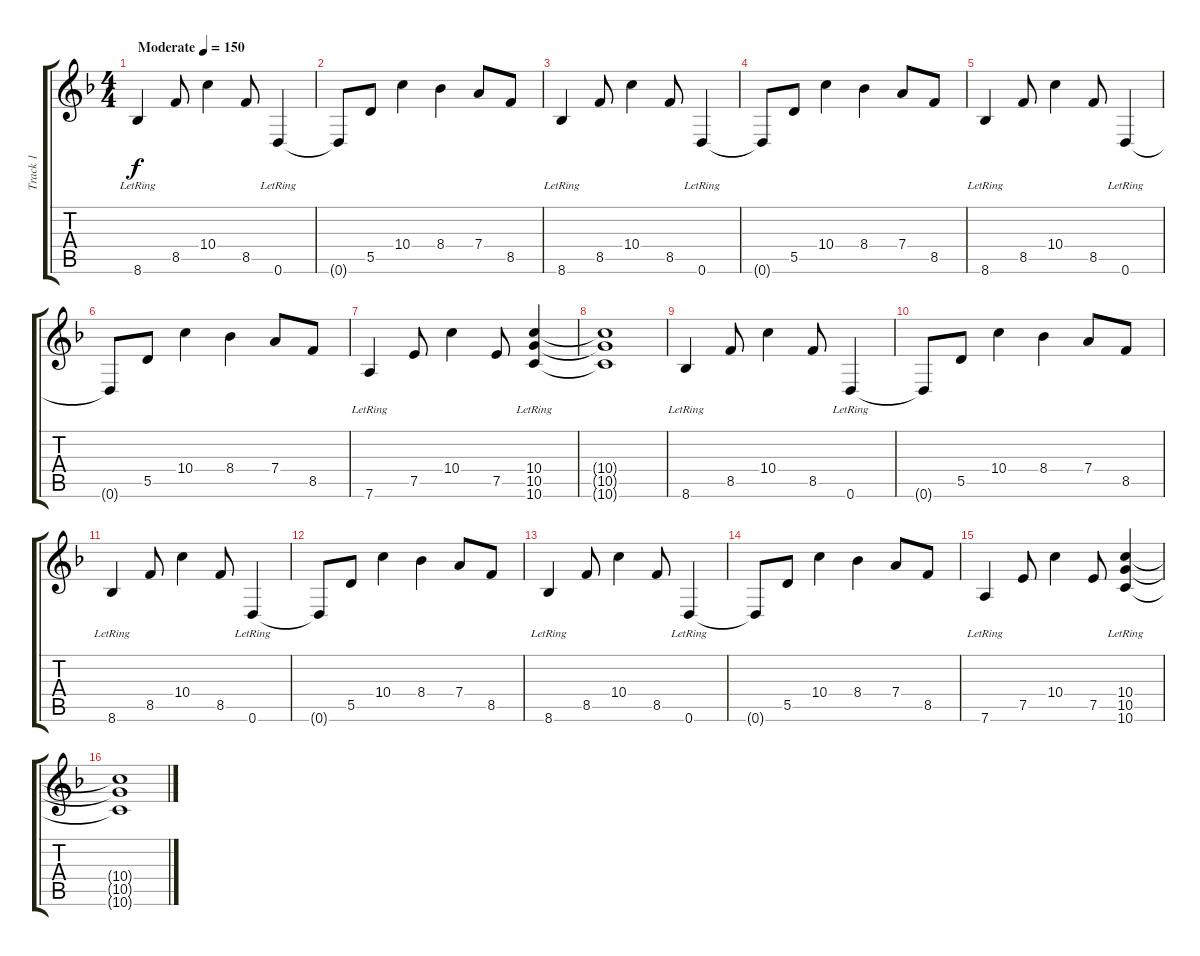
\track ("Track 1" "Track 1") {instrument acousticguitarnylon}
\staff {score tabs}
\tuning (E4 B3 G3 D3 A2 D2) {hide}
\ts (4 4)
\tempo (150 "Moderate")
\clef g2
\ks dminor
8.6{lr}.4{dy f instrument acousticguitarnylon} 8.5.8 10.4.4 8.5.8 0.6{lr}.4 |
0.6{t}.8 5.5.8 10.4.4 8.4.4 7.4.8 8.5.8 |
8.6{lr}.4 8.5.8 10.4.4 8.5.8 0.6{lr}.4 |
0.6{t}.8 5.5.8 10.4.4 8.4.4 7.4.8 8.5.8 |
8.6{lr}.4 8.5.8 10.4.4 8.5.8 0.6{lr}.4 |
0.6{t}.8 5.5.8 10.4.4 8.4.4 7.4.8 8.5.8 |
7.6{lr}.4 7.5.8 10.4.4 7.5.8 (10.4{lr} 10.5{lr} 10.6{lr}).4 |
(10.4{t} 10.5{t} 10.6{t}).1 |
8.6{lr}.4 8.5.8 10.4.4 8.5.8 0.6{lr}.4 |
0.6{t}.8 5.5.8 10.4.4 8.4.4 7.4.8 8.5.8 |
8.6{lr}.4 8.5.8 10.4.4 8.5.8 0.6{lr}.4 |
0.6{t}.8 5.5.8 10.4.4 8.4.4 7.4.8 8.5.8 |
8.6{lr}.4 8.5.8 10.4.4 8.5.8 0.6{lr}.4 |
0.6{t}.8 5.5.8 10.4.4 8.4.4 7.4.8 8.5.8 |
7.6{lr}.4 7.5.8 10.4.4 7.5.8 (10.4{lr} 10.5{lr} 10.6{lr}).4 |
(10.4{t} 10.5{t} 10.6{t}).1
